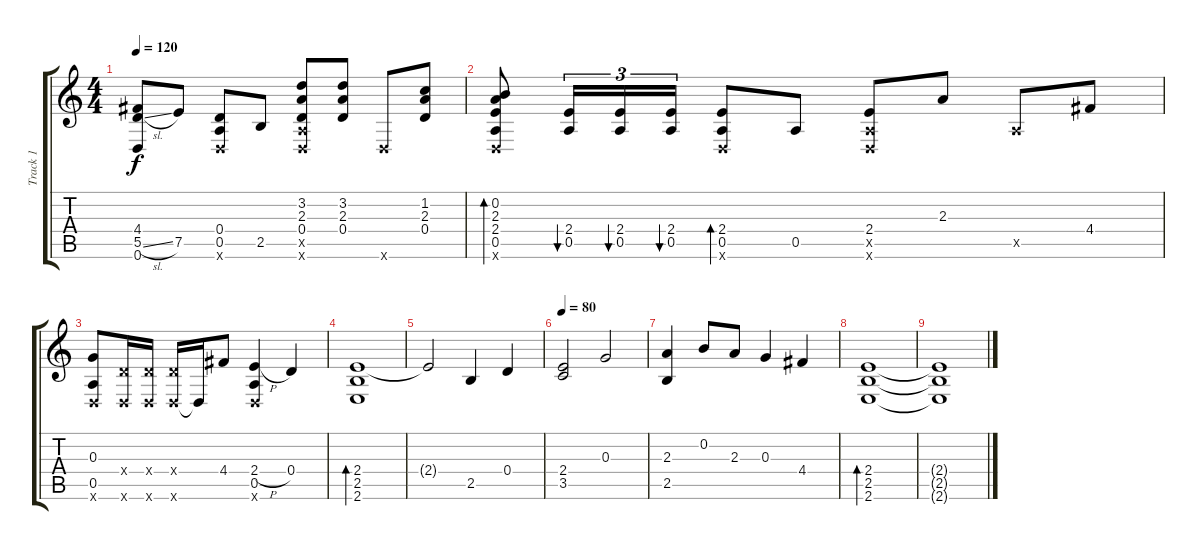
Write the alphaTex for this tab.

\track ("Track 1" "Track 1") {instrument acousticguitarsteel}
\staff {score tabs}
\tuning (E4 B3 G3 D3 A2 D2) {hide}
\ts (4 4)
\tempo 120
\clef g2
\ks c
(4.4 5.5{sl} 0.6).8{dy f} 7.5.8 (0.4 0.5 0.6{x}).8 2.5.8 (3.2 2.3 0.4 0.5{x} 0.6{x}).8 (3.2 2.3 0.4).8 0.6{x}.8 (1.2 2.3 0.4).8 |
(0.2 2.3 2.4 0.5 0.6{x}).8{bd 60} (2.4 0.5).16{tu (3 2) bu 60} (2.4 0.5).16{tu (3 2) bu 60} (2.4 0.5).16{tu (3 2) bu 60} (2.4 0.5 0.6{x}).8{bd 60} 0.5.8 (2.4 0.5{x} 0.6{x}).8 2.3.8 0.5{x}.8 4.4.8 |
(0.3 0.5 0.6{x}).8 (0.4{x} 0.6{x}).16 (0.4{x} 0.6{x}).16 (0.4{x} 0.6{x}).16 0.6{t}.16 4.4.8 (2.4{h} 0.5 0.6{x}).4 0.4.4 |
(2.4 2.5 2.6).1{bd 60} |
2.4{t}.2 2.5.4 0.4.4 |
\tempo 80
(2.4 3.5).2 0.3.2 |
(2.3 2.5).4 0.2.8 2.3.8 0.3.4 4.4.4 |
(2.4 2.5 2.6).1{bd 60} |
(2.4{t} 2.5{t} 2.6{t}).1
